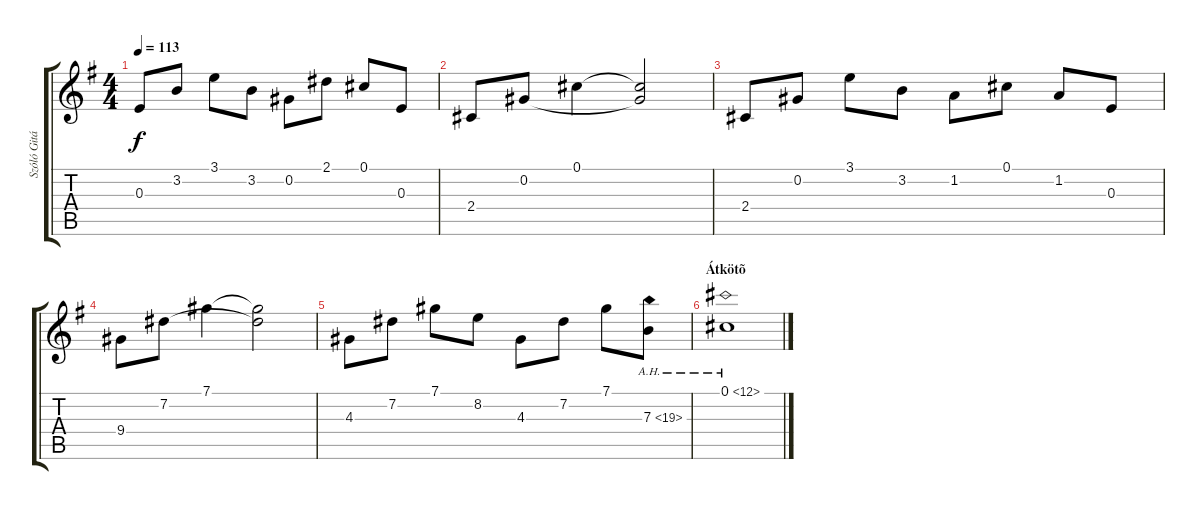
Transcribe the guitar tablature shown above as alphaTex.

\track ("Szóló Gitár 1" "Szóló Gitá") {instrument overdrivenguitar}
\staff {score tabs}
\tuning (Db4 Ab3 E3 B2 Gb2 Db2) {hide}
\ts (4 4)
\tempo 113
\clef g2
\ks g
0.3.8{dy f} 3.2.8 3.1.8 3.2.8 0.2.8 2.1.8 0.1.8 0.3.8 |
2.4.8 0.2.8 0.1.4 (0.1{t} 0.2{t}).2 |
2.4.8 0.2.8 3.1.8 3.2.8 1.2.8 0.1.8 1.2.8 0.3.8 |
9.4.8 7.2.8 7.1.4 (7.1{t} 7.2{t}).2 |
4.3.8 7.2.8 7.1.8 8.2.8 4.3.8 7.2.8 7.1.8 7.3{ah 12}.8 |
\section ("" "Átkötõ")
0.1{ah 12}.1
